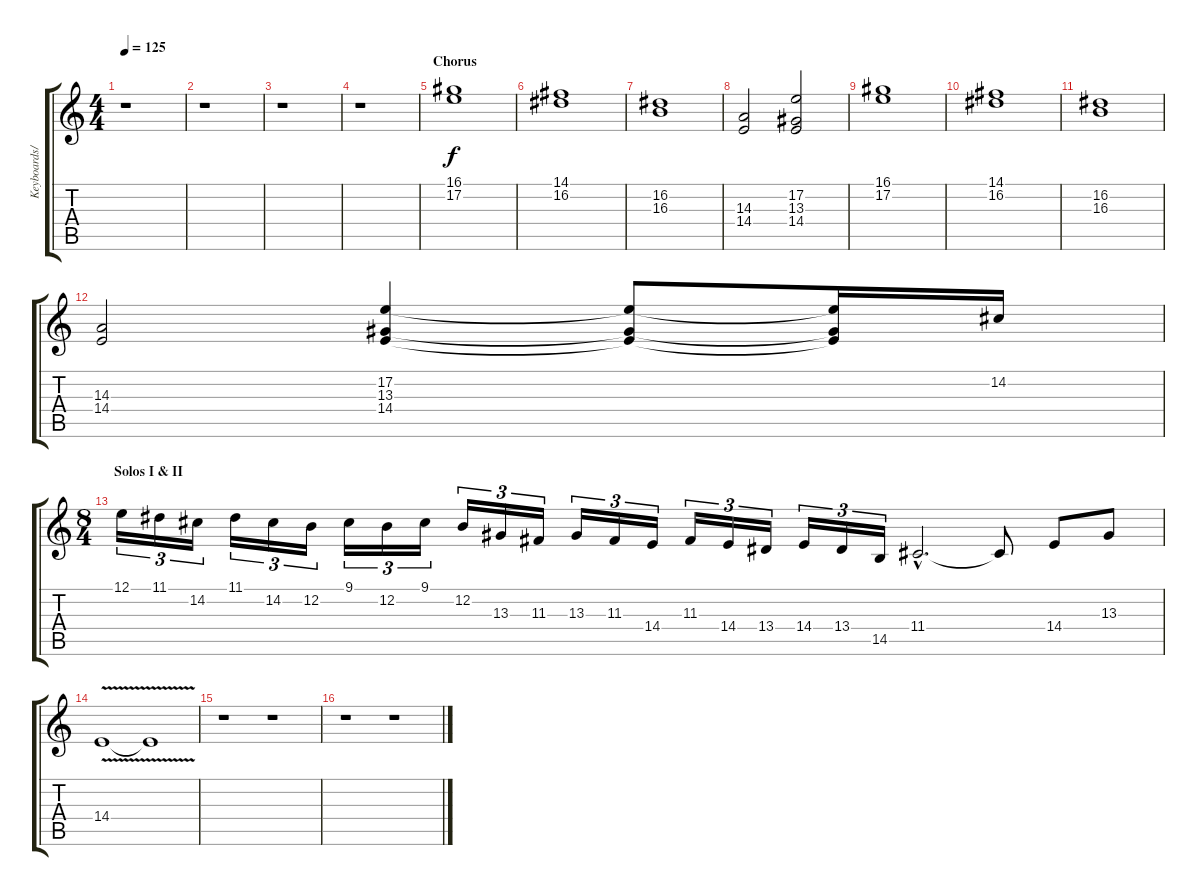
\track ("Keyboards/Solo harmony" "Keyboards/") {instrument drawbarorgan}
\staff {score tabs}
\tuning (E4 B3 G3 D3 A2 E2) {hide}
\ts (4 4)
\tempo 125
\clef g2
\ks c
r.1{dy f} |
r.1 |
r.1 |
r.1 |
\section ("" "Chorus")
(16.1 17.2).1 |
(14.1 16.2).1 |
(16.2 16.3).1 |
(14.3 14.4).2 (17.2 13.3 14.4).2 |
(16.1 17.2).1 |
(14.1 16.2).1 |
(16.2 16.3).1 |
(14.3 14.4).2 (17.2 13.3 14.4).4 (17.2{t} 13.3{t} 14.4{t}).8 (17.2{t} 13.3{t} 14.4{t}).16 14.2.16{volume 14 balance 13 instrument overdrivenguitar} |
\ts (8 4)
\section ("" "Solos I & II")
12.1.16{tu (3 2)} 11.1.16{tu (3 2)} 14.2.16{tu (3 2)} 11.1.16{tu (3 2)} 14.2.16{tu (3 2)} 12.2.16{tu (3 2)} 9.1.16{tu (3 2)} 12.2.16{tu (3 2)} 9.1.16{tu (3 2)} 12.2.16{tu (3 2)} 13.3.16{tu (3 2)} 11.3.16{tu (3 2)} 13.3.16{tu (3 2)} 11.3.16{tu (3 2)} 14.4.16{tu (3 2)} 11.3.16{tu (3 2)} 14.4.16{tu (3 2)} 13.4.16{tu (3 2)} 14.4.16{tu (3 2)} 13.4.16{tu (3 2)} 14.5.16{tu (3 2)} 11.4{hac}.2{d} 11.4{t}.8 14.4.8 13.3.8 |
14.4{v}.1 14.4{t}.1 |
r.1 r.1 |
r.1 r.1
